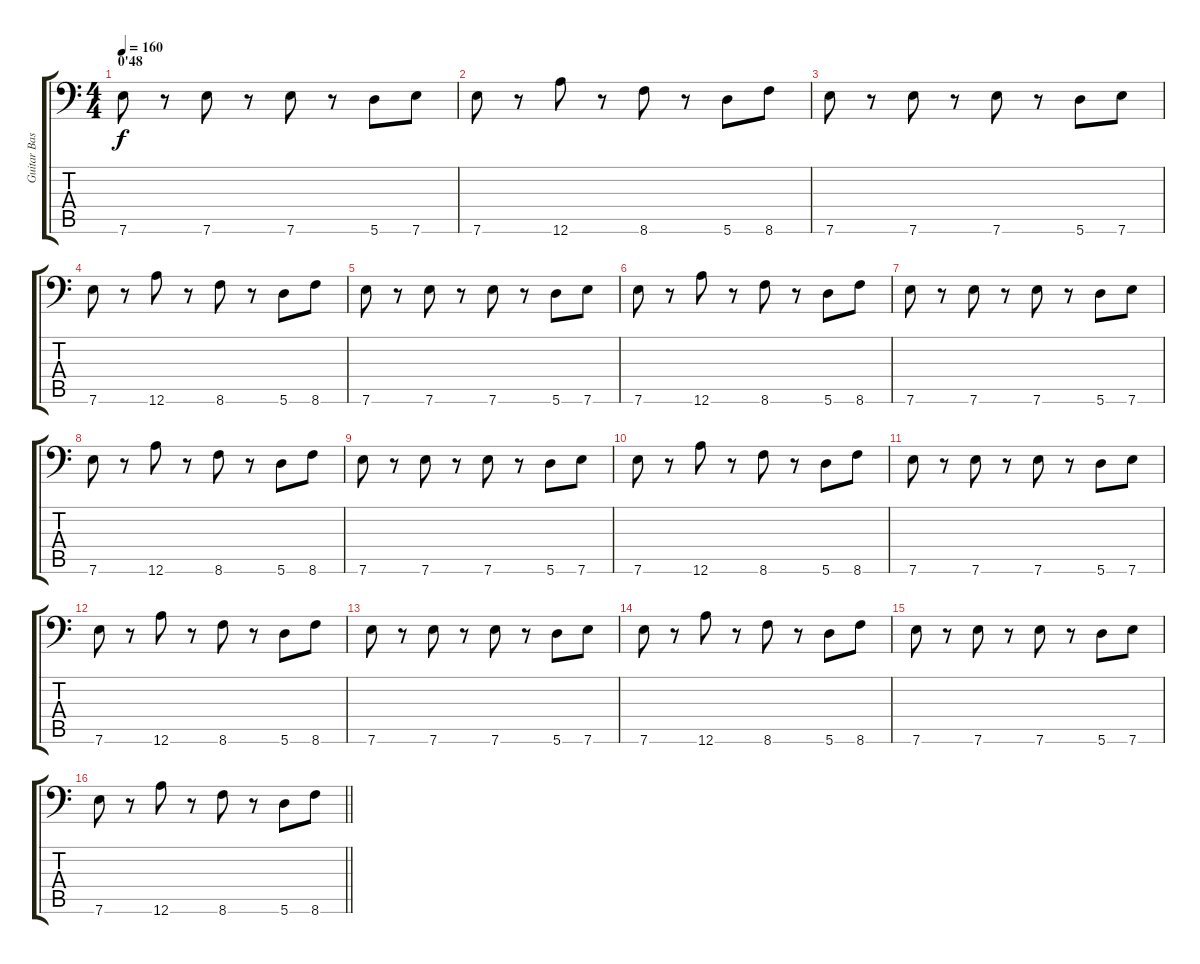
\track ("Guitar Bass" "Guitar Bas") {instrument electricbassfinger}
\staff {score tabs}
\tuning (B3 Gb3 D3 A2 E2 A1) {hide}
\ts (4 4)
\section ("" "0'48")
\tempo 160
\clef f4
\ks c
7.6.8{dy f} r.8 7.6.8 r.8 7.6.8 r.8 5.6.8 7.6.8 |
7.6.8 r.8 12.6.8 r.8 8.6.8 r.8 5.6.8 8.6.8 |
7.6.8 r.8 7.6.8 r.8 7.6.8 r.8 5.6.8 7.6.8 |
7.6.8 r.8 12.6.8 r.8 8.6.8 r.8 5.6.8 8.6.8 |
7.6.8 r.8 7.6.8 r.8 7.6.8 r.8 5.6.8 7.6.8 |
7.6.8 r.8 12.6.8 r.8 8.6.8 r.8 5.6.8 8.6.8 |
7.6.8 r.8 7.6.8 r.8 7.6.8 r.8 5.6.8 7.6.8 |
7.6.8 r.8 12.6.8 r.8 8.6.8 r.8 5.6.8 8.6.8 |
7.6.8 r.8 7.6.8 r.8 7.6.8 r.8 5.6.8 7.6.8 |
7.6.8 r.8 12.6.8 r.8 8.6.8 r.8 5.6.8 8.6.8 |
7.6.8 r.8 7.6.8 r.8 7.6.8 r.8 5.6.8 7.6.8 |
7.6.8 r.8 12.6.8 r.8 8.6.8 r.8 5.6.8 8.6.8 |
7.6.8 r.8 7.6.8 r.8 7.6.8 r.8 5.6.8 7.6.8 |
7.6.8 r.8 12.6.8 r.8 8.6.8 r.8 5.6.8 8.6.8 |
7.6.8 r.8 7.6.8 r.8 7.6.8 r.8 5.6.8 7.6.8 |
\barLineRight lightlight
7.6.8 r.8 12.6.8 r.8 8.6.8 r.8 5.6.8 8.6.8
